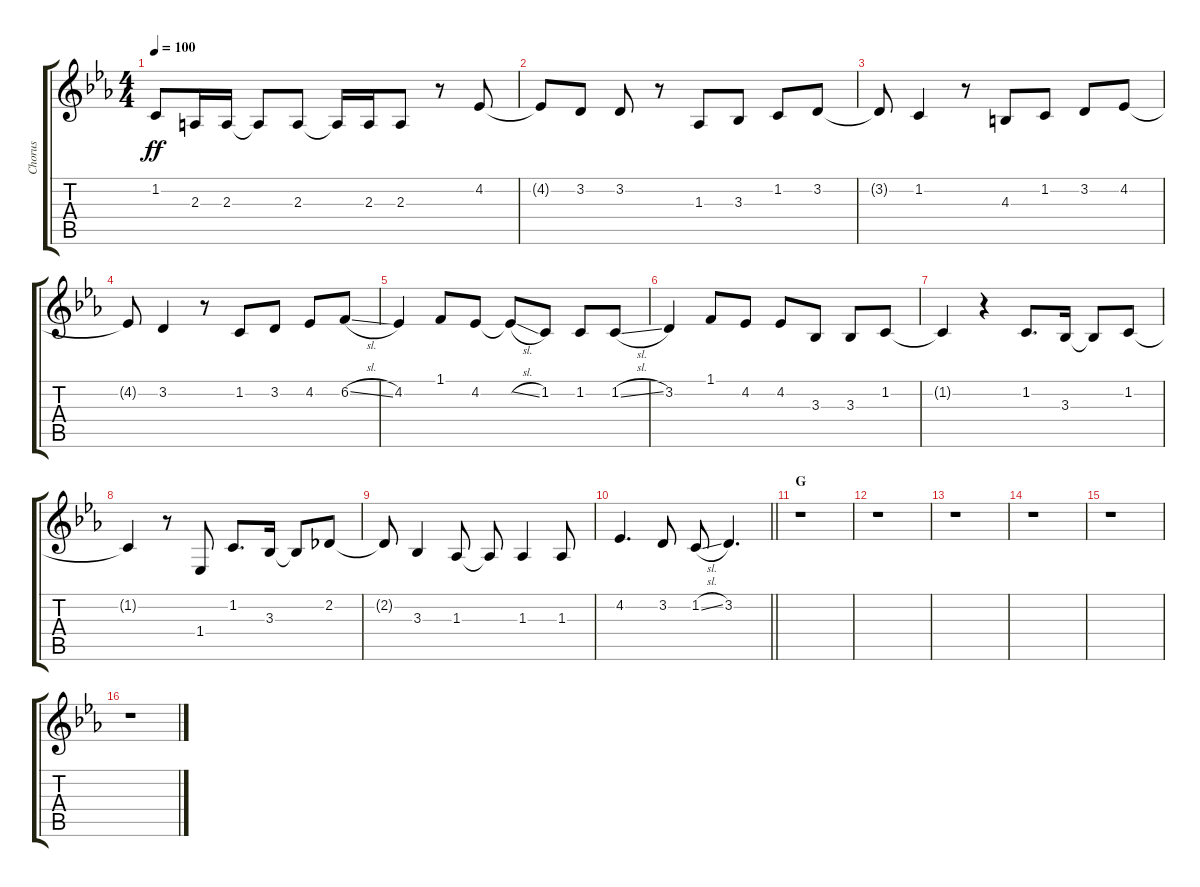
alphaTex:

\track ("Chorus" "Chorus") {instrument voiceoohs}
\staff {score tabs}
\tuning (E4 B3 G3 D3 A2 E2) {hide}
\ts (4 4)
\tempo 100
\clef g2
\ks eb
1.2.8{dy ff} 2.3.16 2.3.16 2.3{t}.8 2.3.8 2.3{t}.16 2.3.16 2.3.8 r.8 4.2.8 |
4.2{t}.8 3.2.8 3.2.8 r.8 1.3.8 3.3.8 1.2.8 3.2.8 |
3.2{t}.8 1.2.4 r.8 4.3.8 1.2.8 3.2.8 4.2.8 |
4.2{t}.8 3.2.4 r.8 1.2.8 3.2.8 4.2.8 6.2{sl}.8 |
4.2.4 1.1.8 4.2.8 4.2{sl t}.8 1.2.8 1.2.8 1.2{sl}.8 |
3.2.4 1.1.8 4.2.8 4.2.8 3.3.8 3.3.8 1.2.8 |
1.2{t}.4 r.4 1.2.8{d} 3.3.16 3.3{t}.8 1.2.8 |
1.2{t}.4 r.8 1.4.8 1.2.8{d} 3.3.16 3.3{t}.8 2.2.8 |
2.2{t}.8 3.3.4 1.3.8 1.3{t}.8 1.3.4 1.3.8 |
\barLineRight lightlight
4.2.4{d} 3.2.8 1.2{sl}.8 3.2.4{d} |
\section ("" "G")
r.1 |
r.1 |
r.1 |
r.1 |
r.1 |
r.1
